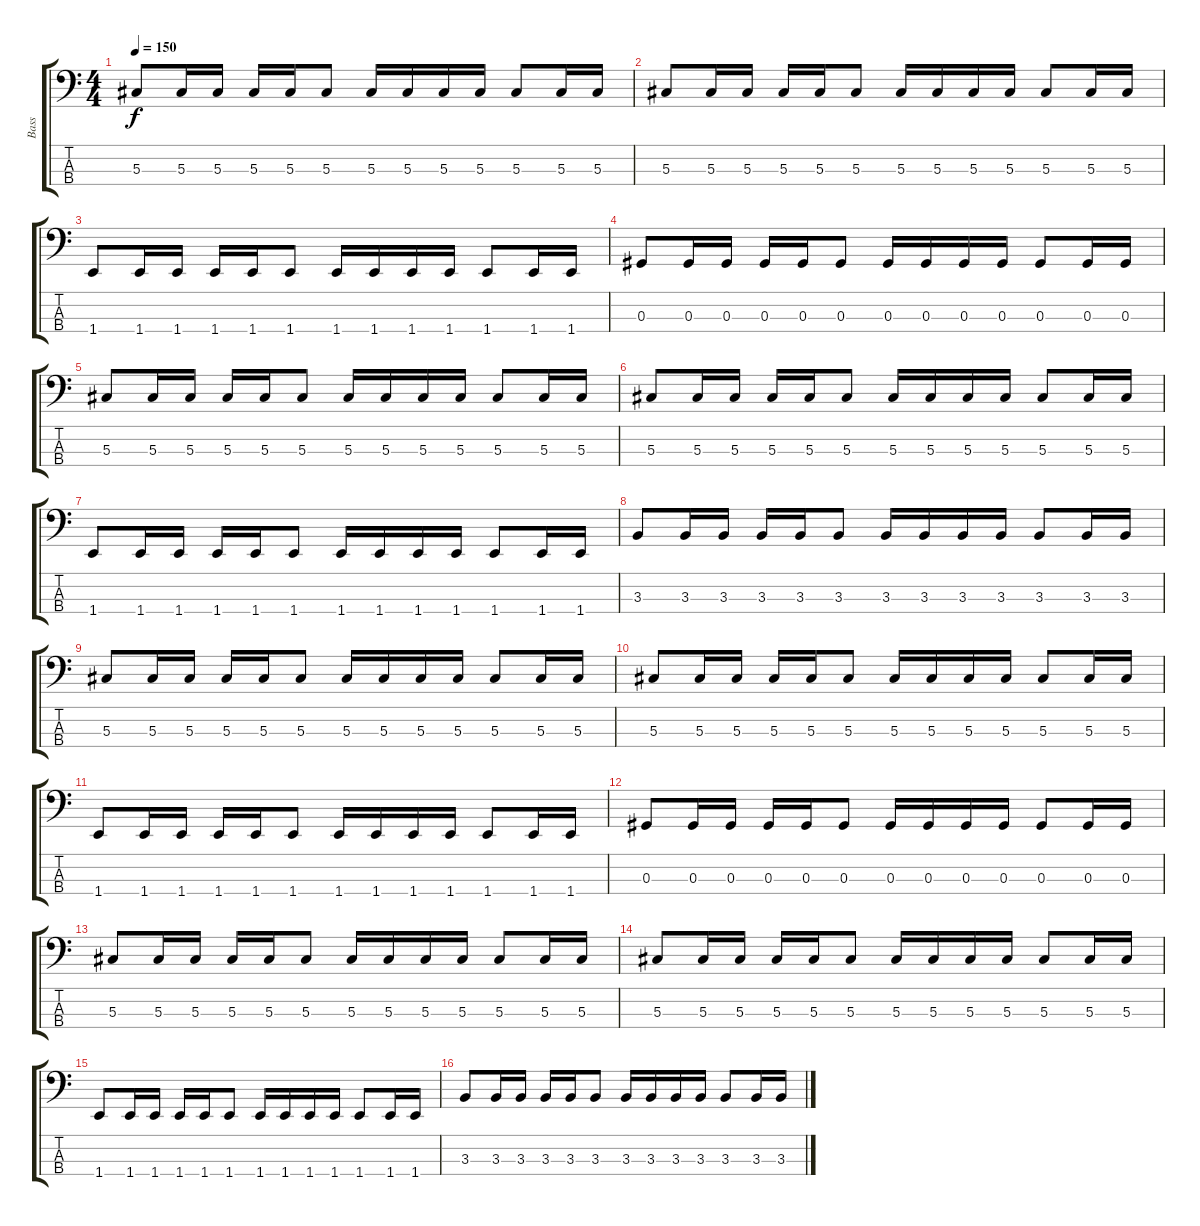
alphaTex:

\track ("Bass" "Bass") {instrument electricbassfinger}
\staff {score tabs}
\tuning (Gb2 Db2 Ab1 Eb1) {hide}
\ts (4 4)
\tempo 150
\clef f4
\ks c
5.3.8{dy f} 5.3.16 5.3.16 5.3.16 5.3.16 5.3.8 5.3.16 5.3.16 5.3.16 5.3.16 5.3.8 5.3.16 5.3.16 |
5.3.8 5.3.16 5.3.16 5.3.16 5.3.16 5.3.8 5.3.16 5.3.16 5.3.16 5.3.16 5.3.8 5.3.16 5.3.16 |
1.4.8 1.4.16 1.4.16 1.4.16 1.4.16 1.4.8 1.4.16 1.4.16 1.4.16 1.4.16 1.4.8 1.4.16 1.4.16 |
0.3.8 0.3.16 0.3.16 0.3.16 0.3.16 0.3.8 0.3.16 0.3.16 0.3.16 0.3.16 0.3.8 0.3.16 0.3.16 |
5.3.8 5.3.16 5.3.16 5.3.16 5.3.16 5.3.8 5.3.16 5.3.16 5.3.16 5.3.16 5.3.8 5.3.16 5.3.16 |
5.3.8 5.3.16 5.3.16 5.3.16 5.3.16 5.3.8 5.3.16 5.3.16 5.3.16 5.3.16 5.3.8 5.3.16 5.3.16 |
1.4.8 1.4.16 1.4.16 1.4.16 1.4.16 1.4.8 1.4.16 1.4.16 1.4.16 1.4.16 1.4.8 1.4.16 1.4.16 |
3.3.8 3.3.16 3.3.16 3.3.16 3.3.16 3.3.8 3.3.16 3.3.16 3.3.16 3.3.16 3.3.8 3.3.16 3.3.16 |
5.3.8 5.3.16 5.3.16 5.3.16 5.3.16 5.3.8 5.3.16 5.3.16 5.3.16 5.3.16 5.3.8 5.3.16 5.3.16 |
5.3.8 5.3.16 5.3.16 5.3.16 5.3.16 5.3.8 5.3.16 5.3.16 5.3.16 5.3.16 5.3.8 5.3.16 5.3.16 |
1.4.8 1.4.16 1.4.16 1.4.16 1.4.16 1.4.8 1.4.16 1.4.16 1.4.16 1.4.16 1.4.8 1.4.16 1.4.16 |
0.3.8 0.3.16 0.3.16 0.3.16 0.3.16 0.3.8 0.3.16 0.3.16 0.3.16 0.3.16 0.3.8 0.3.16 0.3.16 |
5.3.8 5.3.16 5.3.16 5.3.16 5.3.16 5.3.8 5.3.16 5.3.16 5.3.16 5.3.16 5.3.8 5.3.16 5.3.16 |
5.3.8 5.3.16 5.3.16 5.3.16 5.3.16 5.3.8 5.3.16 5.3.16 5.3.16 5.3.16 5.3.8 5.3.16 5.3.16 |
1.4.8 1.4.16 1.4.16 1.4.16 1.4.16 1.4.8 1.4.16 1.4.16 1.4.16 1.4.16 1.4.8 1.4.16 1.4.16 |
3.3.8 3.3.16 3.3.16 3.3.16 3.3.16 3.3.8 3.3.16 3.3.16 3.3.16 3.3.16 3.3.8 3.3.16 3.3.16
